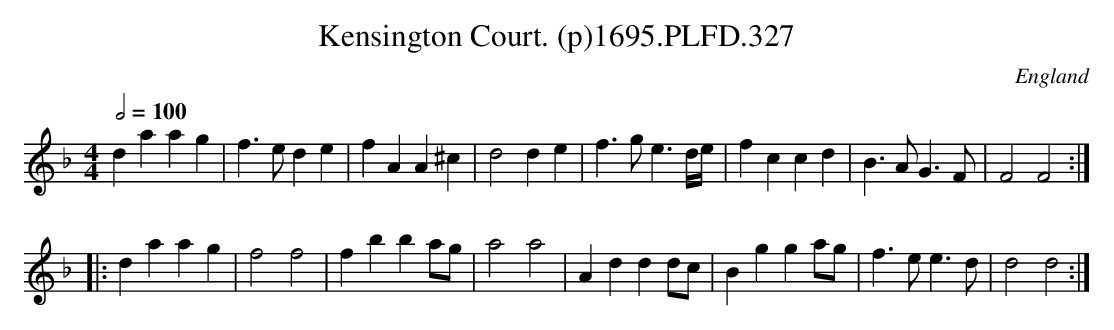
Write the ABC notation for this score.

X:1
T:Kensington Court. (p)1695.PLFD.327
M:4/4
L:1/4
Q:1/2=100
O:England
K:F
da ag | f>e de | fA A^c | d2 de | f>g e3/2d/4e/4 | fc cd | B>A G>F | F2 F2 :|
|: da ag | f2 f2 | fb ba/g/ | a2 a2 | Ad dd/c/ | Bg ga/g/ | f>e e>d | d2 d2 :|
